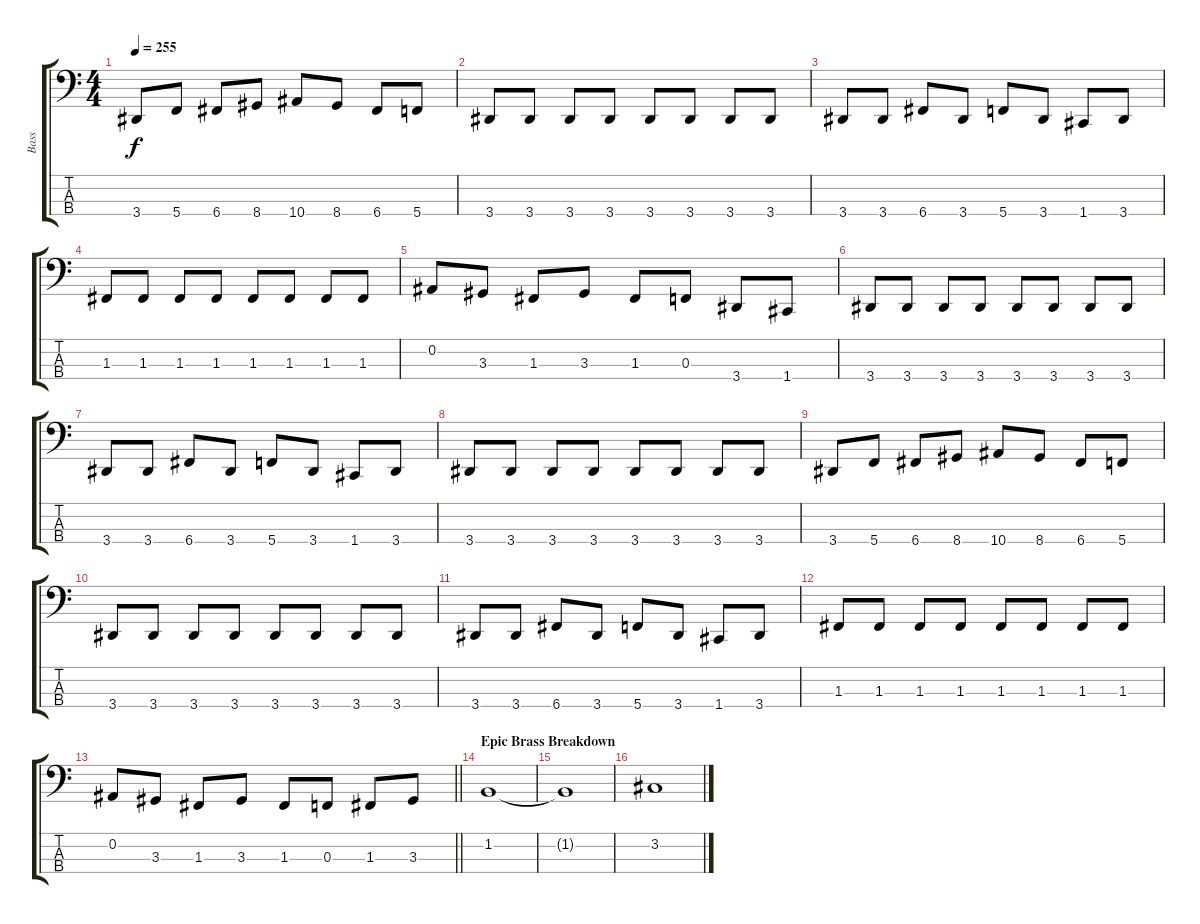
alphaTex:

\track ("Bass" "Bass") {instrument electricbasspick}
\staff {score tabs}
\tuning (Eb2 Bb1 F1 C1) {hide}
\ts (4 4)
\tempo 255
\clef f4
\ks c
3.4.8{dy f} 5.4.8 6.4.8 8.4.8 10.4.8 8.4.8 6.4.8 5.4.8 |
3.4.8 3.4.8 3.4.8 3.4.8 3.4.8 3.4.8 3.4.8 3.4.8 |
3.4.8 3.4.8 6.4.8 3.4.8 5.4.8 3.4.8 1.4.8 3.4.8 |
1.3.8 1.3.8 1.3.8 1.3.8 1.3.8 1.3.8 1.3.8 1.3.8 |
0.2.8 3.3.8 1.3.8 3.3.8 1.3.8 0.3.8 3.4.8 1.4.8 |
3.4.8 3.4.8 3.4.8 3.4.8 3.4.8 3.4.8 3.4.8 3.4.8 |
3.4.8 3.4.8 6.4.8 3.4.8 5.4.8 3.4.8 1.4.8 3.4.8 |
3.4.8 3.4.8 3.4.8 3.4.8 3.4.8 3.4.8 3.4.8 3.4.8 |
3.4.8 5.4.8 6.4.8 8.4.8 10.4.8 8.4.8 6.4.8 5.4.8 |
3.4.8 3.4.8 3.4.8 3.4.8 3.4.8 3.4.8 3.4.8 3.4.8 |
3.4.8 3.4.8 6.4.8 3.4.8 5.4.8 3.4.8 1.4.8 3.4.8 |
1.3.8 1.3.8 1.3.8 1.3.8 1.3.8 1.3.8 1.3.8 1.3.8 |
\barLineRight lightlight
0.2.8 3.3.8 1.3.8 3.3.8 1.3.8 0.3.8 1.3.8 3.3.8 |
\section ("" "Epic Brass Breakdown")
1.2.1 |
1.2{t}.1 |
3.2.1
